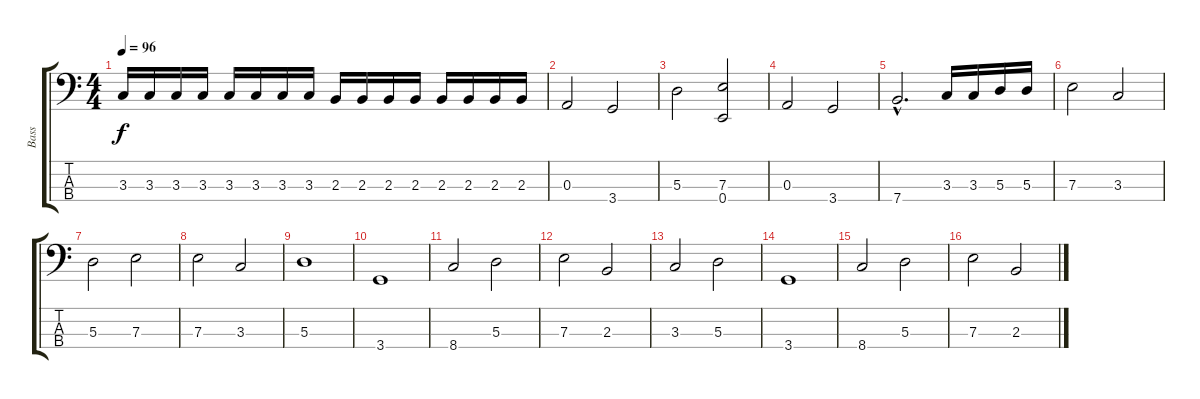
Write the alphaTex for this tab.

\track ("Bass" "Bass") {instrument electricbasspick}
\staff {score tabs}
\tuning (G2 D2 A1 E1) {hide}
\ts (4 4)
\tempo 96
\clef f4
\ks c
3.3.16{dy f} 3.3.16 3.3.16 3.3.16 3.3.16 3.3.16 3.3.16 3.3.16 2.3.16 2.3.16 2.3.16 2.3.16 2.3.16 2.3.16 2.3.16 2.3.16 |
0.3.2 3.4.2 |
5.3.2 (7.3 0.4).2 |
0.3.2 3.4.2 |
7.4{hac}.2{d} 3.3.16 3.3.16 5.3.16 5.3.16 |
7.3.2 3.3.2 |
5.3.2 7.3.2 |
7.3.2 3.3.2 |
5.3.1 |
3.4.1 |
8.4.2 5.3.2 |
7.3.2 2.3.2 |
3.3.2 5.3.2 |
3.4.1 |
8.4.2 5.3.2 |
7.3.2 2.3.2
